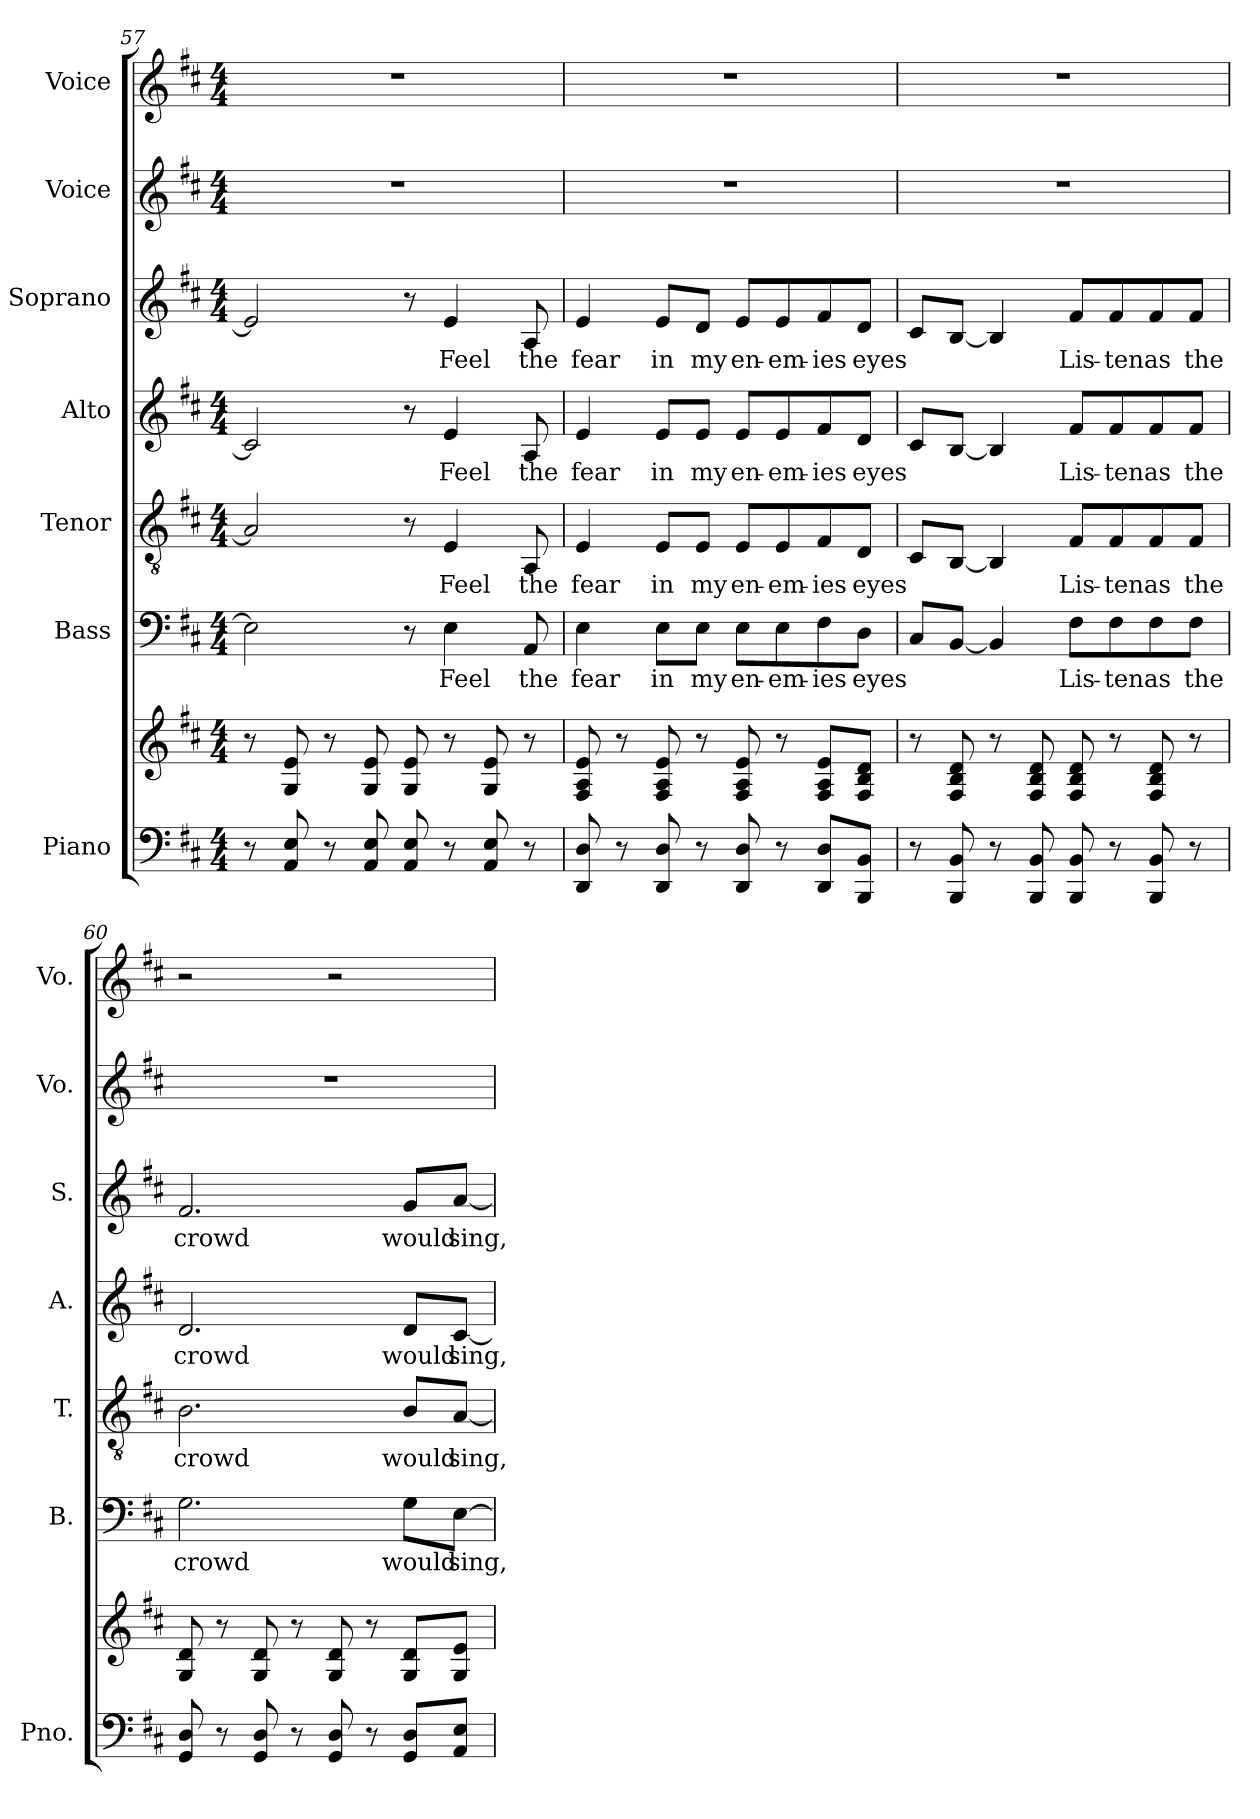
**kern	**kern	**kern	**text	**kern	**text	**kern	**text	**kern	**text	**kern	**kern
*part7	*part7	*part6	*part6	*part5	*part5	*part4	*part4	*part3	*part3	*part2	*part1
*staff8	*staff7	*staff6	*staff6	*staff5	*staff5	*staff4	*staff4	*staff3	*staff3	*staff2	*staff1
*I"Piano	*	*I"Bass	*	*I"Tenor	*	*I"Alto	*	*I"Soprano	*	*I"Voice	*I"Voice
*I'Pno.	*	*I'B.	*	*I'T.	*	*I'A.	*	*I'S.	*	*I'Vo.	*I'Vo.
*clefF4	*clefG2	*clefF4	*	*clefGv2	*	*clefG2	*	*clefG2	*	*clefG2	*clefG2
*k[f#c#]	*k[f#c#]	*k[f#c#]	*	*k[f#c#]	*	*k[f#c#]	*	*k[f#c#]	*	*k[f#c#]	*k[f#c#]
*M4/4	*M4/4	*M4/4	*	*M4/4	*	*M4/4	*	*M4/4	*	*M4/4	*M4/4
=57	=57	=57	=57	=57	=57	=57	=57	=57	=57	=57	=57
8r	8r	2E\]	.	2A/]	.	2c#/]	.	2e/]	.	1r	1r
8AA/ 8E/	8G/ 8e/	.	.	.	.	.	.	.	.	.	.
8r	8r	.	.	.	.	.	.	.	.	.	.
8AA/ 8E/	8G/ 8e/	.	.	.	.	.	.	.	.	.	.
8AA/ 8E/	8G/ 8e/	8r	.	8r	.	8r	.	8r	.	.	.
8r	8r	4E\	Feel	4E/	Feel	4e/	Feel	4e/	Feel	.	.
8AA/ 8E/	8G/ 8e/	.	.	.	.	.	.	.	.	.	.
8r	8r	8AA/	the	8AA/	the	8A/	the	8A/	the	.	.
=58	=58	=58	=58	=58	=58	=58	=58	=58	=58	=58	=58
8DD/ 8D/	8F#/ 8A/ 8e/	4E\	fear	4E/	fear	4e/	fear	4e/	fear	1r	1r
8r	8r	.	.	.	.	.	.	.	.	.	.
8DD/ 8D/	8F#/ 8A/ 8e/	8E\L	in	8E/L	in	8e/L	in	8e/L	in	.	.
8r	8r	8E\J	my	8E/J	my	8e/J	my	8d/J	my	.	.
8DD/ 8D/	8F#/ 8A/ 8e/	8E\L	en-	8E/L	en-	8e/L	en-	8e/L	en-	.	.
8r	8r	8E\	-em-	8E/	-em-	8e/	-em-	8e/	-em-	.	.
8DD/ 8D/L	8F#/ 8A/ 8e/L	8F#\	-ies	8F#/	-ies	8f#/	-ies	8f#/	-ies	.	.
8BBB/ 8BB/J	8F#/ 8B/ 8d/J	8D\J	eyes	8D/J	eyes	8d/J	eyes	8d/J	eyes	.	.
=59	=59	=59	=59	=59	=59	=59	=59	=59	=59	=59	=59
8r	8r	8C#/L	.	8C#/L	.	8c#/L	.	8c#/L	.	1r	1r
8BBB/ 8BB/	8F#/ 8B/ 8d/	[8BB/J	.	[8BB/J	.	[8B/J	.	[8B/J	.	.	.
8r	8r	4BB/]	.	4BB/]	.	4B/]	.	4B/]	.	.	.
8BBB/ 8BB/	8F#/ 8B/ 8d/	.	.	.	.	.	.	.	.	.	.
8BBB/ 8BB/	8F#/ 8B/ 8d/	8F#\L	Lis-	8F#/L	Lis-	8f#/L	Lis-	8f#/L	Lis-	.	.
8r	8r	8F#\	-ten	8F#/	-ten	8f#/	-ten	8f#/	-ten	.	.
8BBB/ 8BB/	8F#/ 8B/ 8d/	8F#\	as	8F#/	as	8f#/	as	8f#/	as	.	.
8r	8r	8F#\J	the	8F#/J	the	8f#/J	the	8f#/J	the	.	.
=60	=60	=60	=60	=60	=60	=60	=60	=60	=60	=60	=60
8GG/ 8D/	8G/ 8d/	2.G\	crowd	2.B\	crowd	2.d/	crowd	2.f#/	crowd	1r	2r
8r	8r	.	.	.	.	.	.	.	.	.	.
8GG/ 8D/	8G/ 8d/	.	.	.	.	.	.	.	.	.	.
8r	8r	.	.	.	.	.	.	.	.	.	.
8GG/ 8D/	8G/ 8d/	.	.	.	.	.	.	.	.	.	2r
8r	8r	.	.	.	.	.	.	.	.	.	.
8GG/ 8D/L	8G/ 8d/L	8G\L	would	8B/L	would	8d/L	would	8g/L	would	.	.
8AA/ 8E/J	8G/ 8e/J	[8E\J	sing,	[8A/J	sing,	[8c#/J	sing,	[8a/J	sing,	.	.
=	=	=	=	=	=	=	=	=	=	=	=
*-	*-	*-	*-	*-	*-	*-	*-	*-	*-	*-	*-
